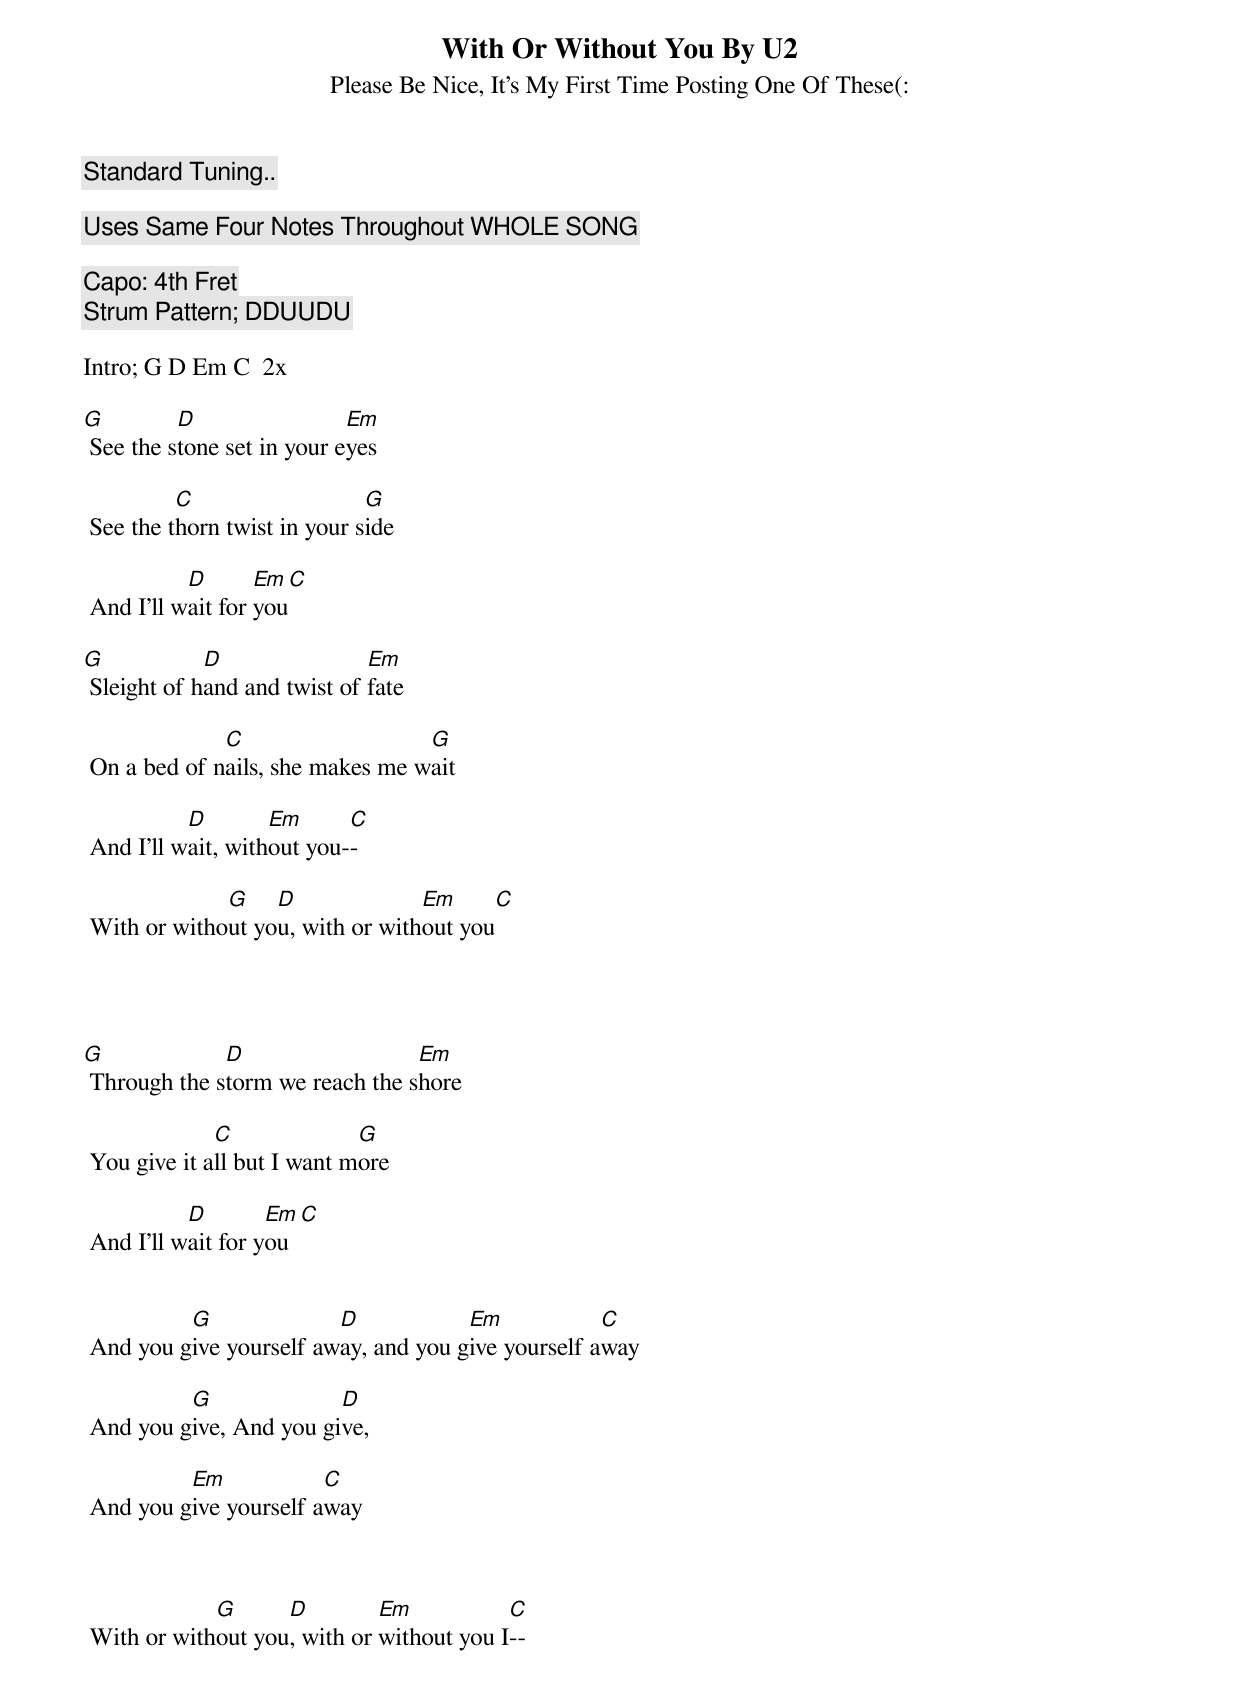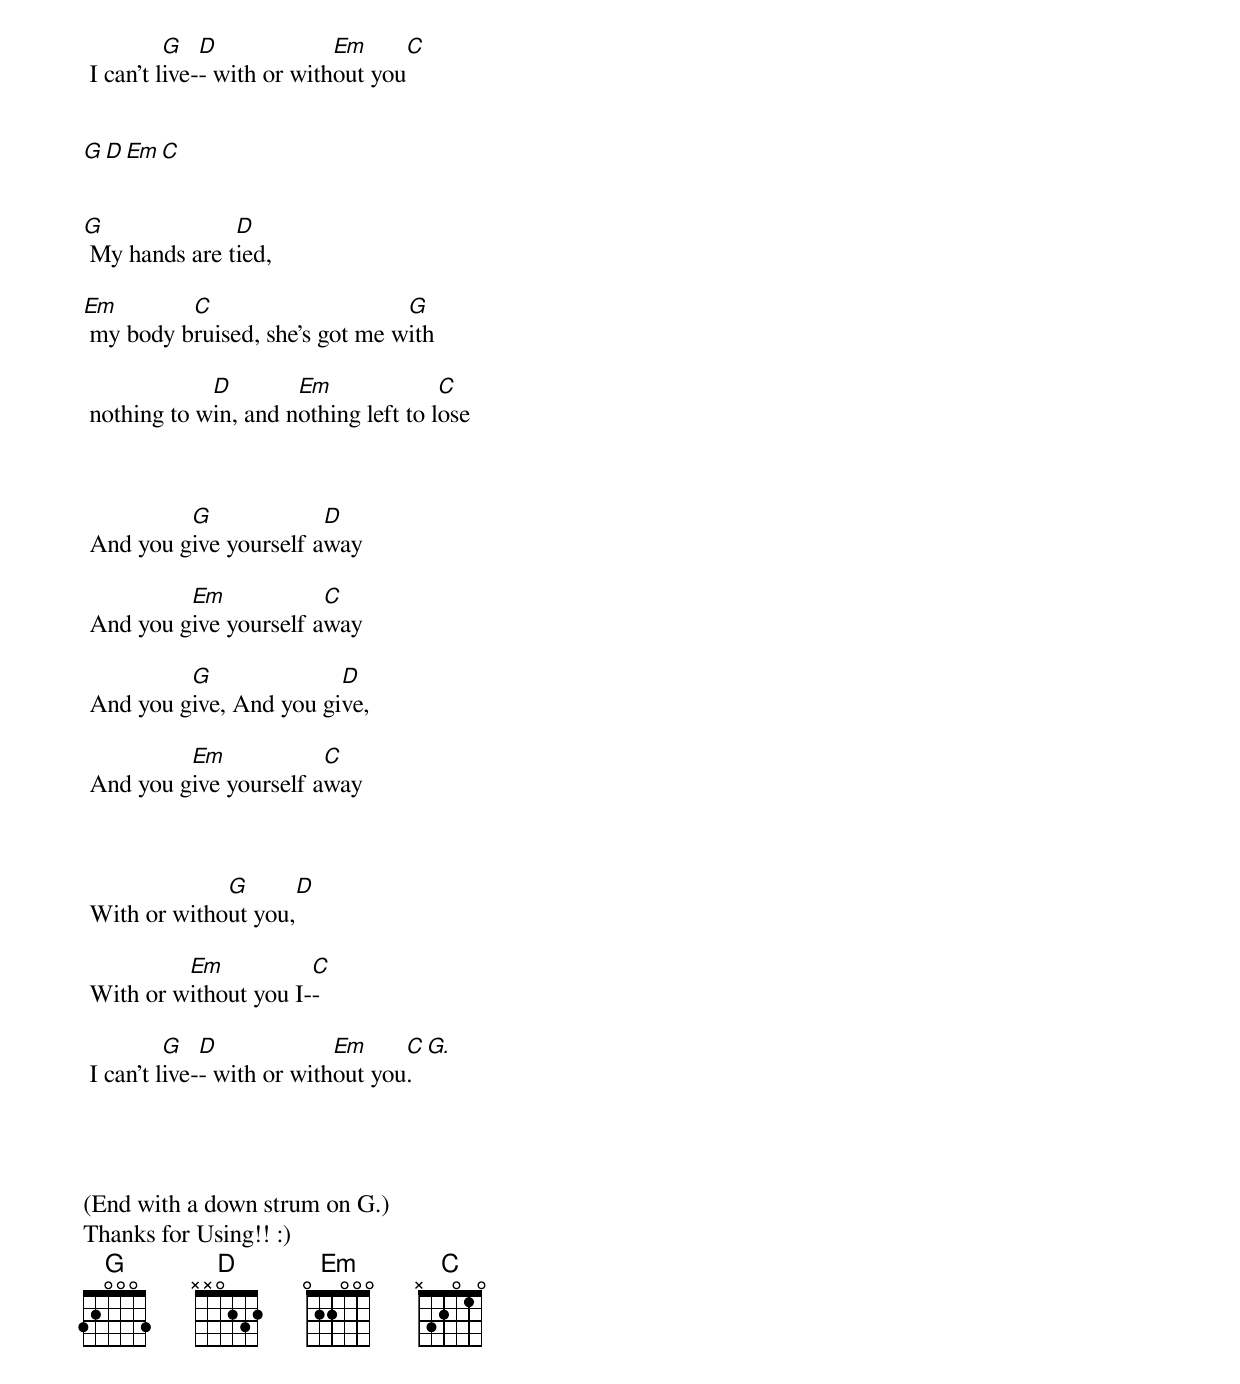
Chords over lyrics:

With Or Without You By U2
Please Be Nice, It's My First Time Posting One Of These(:
Standard Tuning..

   Uses Same Four Notes Throughout WHOLE SONG

Capo: 4th Fret
Strum Pattern; DDUUDU

Intro; G D Em C  2x

G         D                 Em
 See the stone set in your eyes

          C                   G
 See the thorn twist in your side

           D       Em    C
 And I'll wait for you

G            D                Em
 Sleight of hand and twist of fate

              C                   G
 On a bed of nails, she makes me wait

           D        Em      C
 And I'll wait, without you--

              G    D              Em     C
 With or without you, with or without you




G             D                  Em
 Through the storm we reach the shore

              C              G
 You give it all but I want more

           D        Em   C
 And I'll wait for you


          G              D            Em            C
 And you give yourself away, and you give yourself away

          G              D
 And you give, And you give,

          Em            C
 And you give yourself away



             G      D         Em           C
 With or without you, with or without you I--

          G   D             Em     C
 I can't live-- with or without you


G  D  Em  C


G              D
 My hands are tied,

Em        C                     G
 my body bruised, she's got me with

             D        Em              C
 nothing to win, and nothing left to lose



          G             D
 And you give yourself away

          Em            C
 And you give yourself away

          G              D
 And you give, And you give,

          Em            C
 And you give yourself away



              G      D
 With or without you,

          Em           C
 With or without you I--

          G   D             Em     C    G.
 I can't live-- with or without you.




(End with a down strum on G.)
Thanks for Using!! :)
